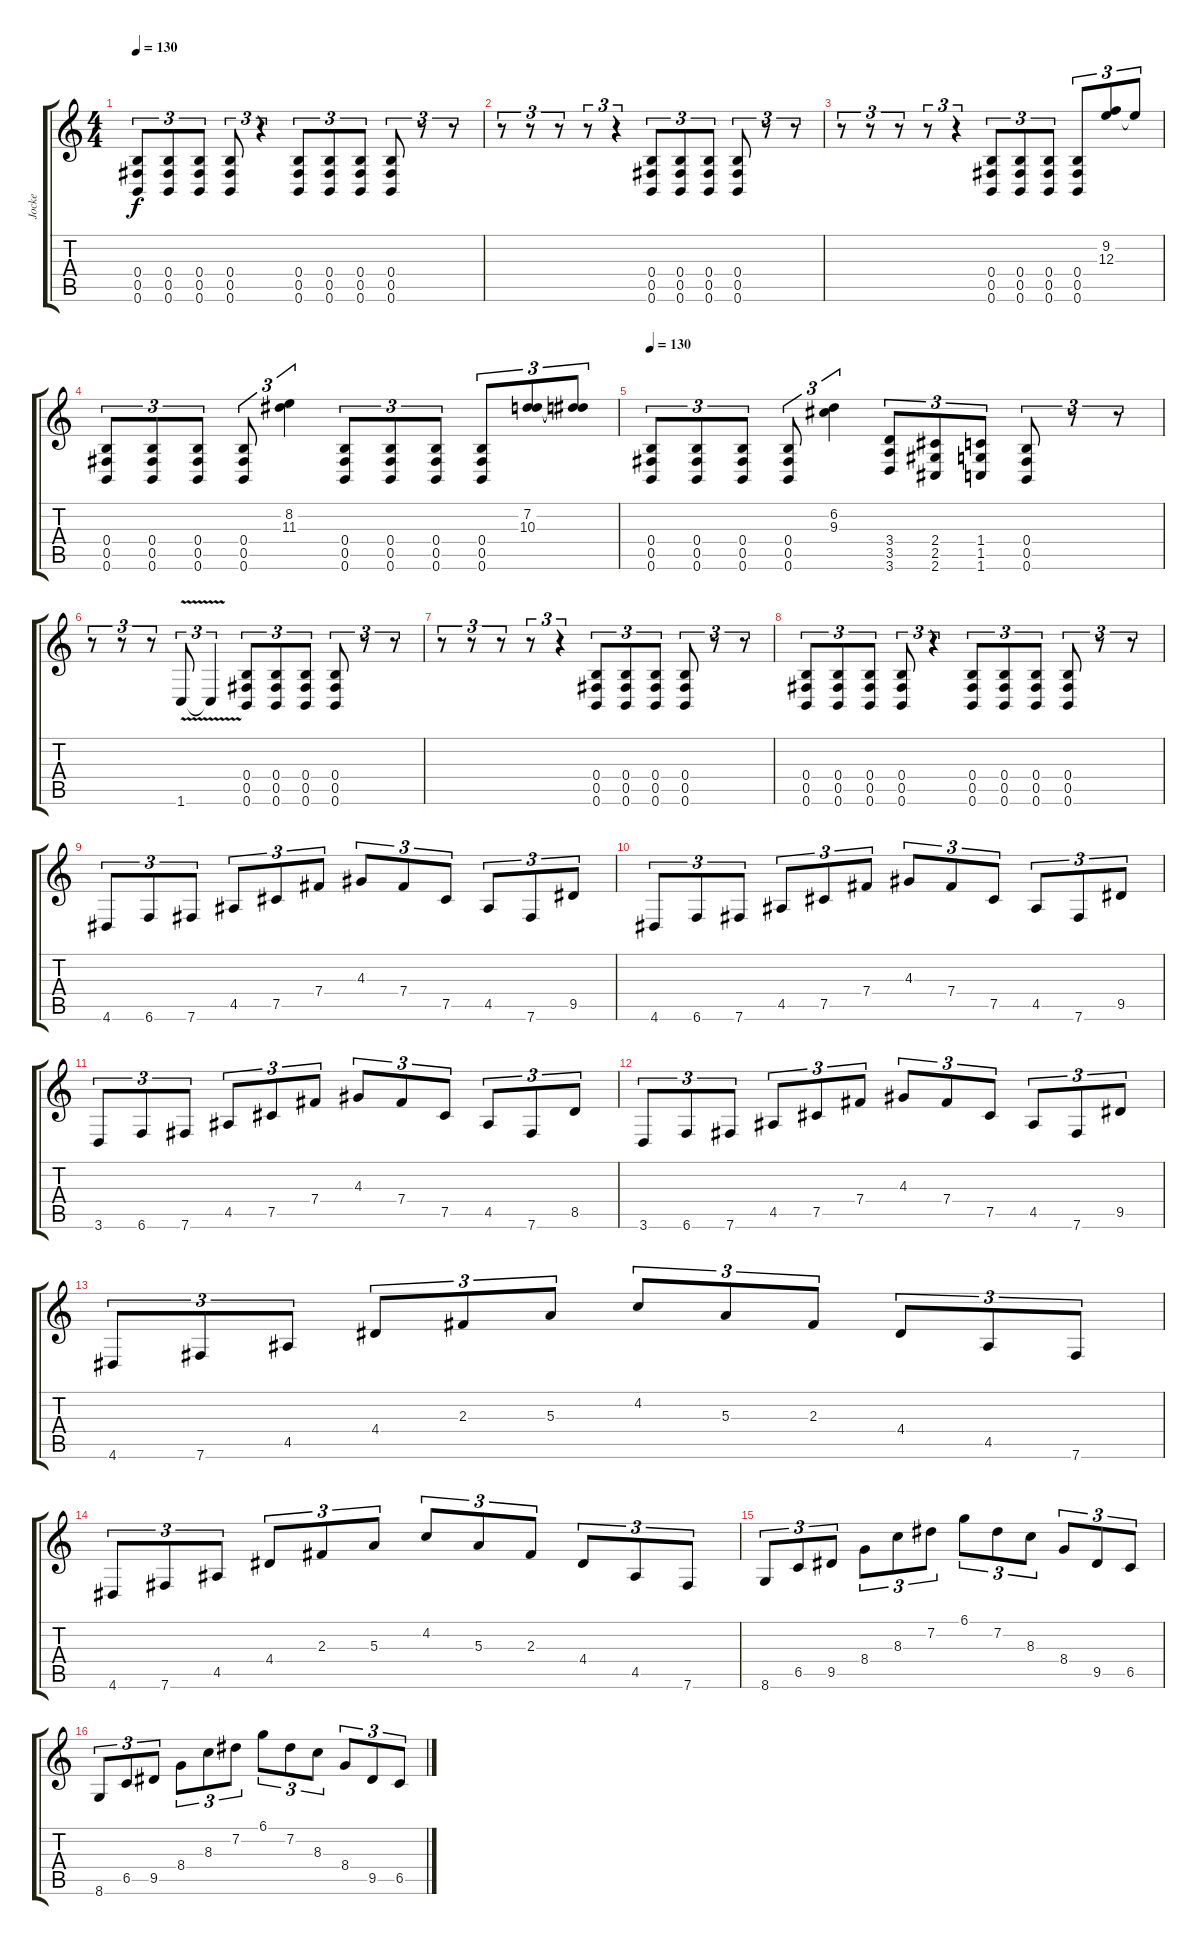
\track ("Jocke" "Jocke") {instrument distortionguitar}
\staff {score tabs}
\tuning (Db4 Ab3 E3 B2 Gb2 B1) {hide}
\ts (4 4)
\tempo 130
\clef g2
\ks c
(0.4 0.5 0.6).8{tu (3 2) dy f} (0.4 0.5 0.6).8{tu (3 2)} (0.4 0.5 0.6).8{tu (3 2)} (0.4 0.5 0.6).8{tu (3 2)} r.4{tu (3 2)} (0.4 0.5 0.6).8{tu (3 2)} (0.4 0.5 0.6).8{tu (3 2)} (0.4 0.5 0.6).8{tu (3 2)} (0.4 0.5 0.6).8{tu (3 2)} r.8{tu (3 2)} r.8{tu (3 2)} |
r.8{tu (3 2)} r.8{tu (3 2)} r.8{tu (3 2)} r.8{tu (3 2)} r.4{tu (3 2)} (0.4 0.5 0.6).8{tu (3 2)} (0.4 0.5 0.6).8{tu (3 2)} (0.4 0.5 0.6).8{tu (3 2)} (0.4 0.5 0.6).8{tu (3 2)} r.8{tu (3 2)} r.8{tu (3 2)} |
r.8{tu (3 2)} r.8{tu (3 2)} r.8{tu (3 2)} r.8{tu (3 2)} r.4{tu (3 2)} (0.4 0.5 0.6).8{tu (3 2)} (0.4 0.5 0.6).8{tu (3 2)} (0.4 0.5 0.6).8{tu (3 2)} (0.4 0.5 0.6).8{tu (3 2)} (9.2 12.3).8{tu (3 2)} 12.3{t}.8{tu (3 2)} |
(0.4 0.5 0.6).8{tu (3 2)} (0.4 0.5 0.6).8{tu (3 2)} (0.4 0.5 0.6).8{tu (3 2)} (0.4 0.5 0.6).8{tu (3 2)} (8.2 11.3).4{tu (3 2)} (0.4 0.5 0.6).8{tu (3 2)} (0.4 0.5 0.6).8{tu (3 2)} (0.4 0.5 0.6).8{tu (3 2)} (0.4 0.5 0.6).8{tu (3 2)} (7.2 10.3).8{tu (3 2)} (7.2{t} 10.3{t}).8{tu (3 2)} |
\tempo 130
(0.4 0.5 0.6).8{tu (3 2)} (0.4 0.5 0.6).8{tu (3 2)} (0.4 0.5 0.6).8{tu (3 2)} (0.4 0.5 0.6).8{tu (3 2)} (6.2 9.3).4{tu (3 2)} (3.4 3.5 3.6).8{tu (3 2)} (2.4 2.5 2.6).8{tu (3 2)} (1.4 1.5 1.6).8{tu (3 2)} (0.4 0.5 0.6).8{tu (3 2)} r.8{tu (3 2)} r.8{tu (3 2)} |
r.8{tu (3 2)} r.8{tu (3 2)} r.8{tu (3 2)} 1.6{v}.8{tu (3 2)} 1.6{t}.4{tu (3 2)} (0.4 0.5 0.6).8{tu (3 2)} (0.4 0.5 0.6).8{tu (3 2)} (0.4 0.5 0.6).8{tu (3 2)} (0.4 0.5 0.6).8{tu (3 2)} r.8{tu (3 2)} r.8{tu (3 2)} |
r.8{tu (3 2)} r.8{tu (3 2)} r.8{tu (3 2)} r.8{tu (3 2)} r.4{tu (3 2)} (0.4 0.5 0.6).8{tu (3 2)} (0.4 0.5 0.6).8{tu (3 2)} (0.4 0.5 0.6).8{tu (3 2)} (0.4 0.5 0.6).8{tu (3 2)} r.8{tu (3 2)} r.8{tu (3 2)} |
(0.4 0.5 0.6).8{tu (3 2)} (0.4 0.5 0.6).8{tu (3 2)} (0.4 0.5 0.6).8{tu (3 2)} (0.4 0.5 0.6).8{tu (3 2)} r.4{tu (3 2)} (0.4 0.5 0.6).8{tu (3 2)} (0.4 0.5 0.6).8{tu (3 2)} (0.4 0.5 0.6).8{tu (3 2)} (0.4 0.5 0.6).8{tu (3 2)} r.8{tu (3 2)} r.8{tu (3 2)} |
4.6.8{tu (3 2)} 6.6.8{tu (3 2)} 7.6.8{tu (3 2)} 4.5.8{tu (3 2)} 7.5.8{tu (3 2)} 7.4.8{tu (3 2)} 4.3.8{tu (3 2)} 7.4.8{tu (3 2)} 7.5.8{tu (3 2)} 4.5.8{tu (3 2)} 7.6.8{tu (3 2)} 9.5.8{tu (3 2)} |
4.6.8{tu (3 2)} 6.6.8{tu (3 2)} 7.6.8{tu (3 2)} 4.5.8{tu (3 2)} 7.5.8{tu (3 2)} 7.4.8{tu (3 2)} 4.3.8{tu (3 2)} 7.4.8{tu (3 2)} 7.5.8{tu (3 2)} 4.5.8{tu (3 2)} 7.6.8{tu (3 2)} 9.5.8{tu (3 2)} |
3.6.8{tu (3 2)} 6.6.8{tu (3 2)} 7.6.8{tu (3 2)} 4.5.8{tu (3 2)} 7.5.8{tu (3 2)} 7.4.8{tu (3 2)} 4.3.8{tu (3 2)} 7.4.8{tu (3 2)} 7.5.8{tu (3 2)} 4.5.8{tu (3 2)} 7.6.8{tu (3 2)} 8.5.8{tu (3 2)} |
3.6.8{tu (3 2)} 6.6.8{tu (3 2)} 7.6.8{tu (3 2)} 4.5.8{tu (3 2)} 7.5.8{tu (3 2)} 7.4.8{tu (3 2)} 4.3.8{tu (3 2)} 7.4.8{tu (3 2)} 7.5.8{tu (3 2)} 4.5.8{tu (3 2)} 7.6.8{tu (3 2)} 9.5.8{tu (3 2)} |
4.6.8{tu (3 2)} 7.6.8{tu (3 2)} 4.5.8{tu (3 2)} 4.4.8{tu (3 2)} 2.3.8{tu (3 2)} 5.3.8{tu (3 2)} 4.2.8{tu (3 2)} 5.3.8{tu (3 2)} 2.3.8{tu (3 2)} 4.4.8{tu (3 2)} 4.5.8{tu (3 2)} 7.6.8{tu (3 2)} |
4.6.8{tu (3 2)} 7.6.8{tu (3 2)} 4.5.8{tu (3 2)} 4.4.8{tu (3 2)} 2.3.8{tu (3 2)} 5.3.8{tu (3 2)} 4.2.8{tu (3 2)} 5.3.8{tu (3 2)} 2.3.8{tu (3 2)} 4.4.8{tu (3 2)} 4.5.8{tu (3 2)} 7.6.8{tu (3 2)} |
8.6.8{tu (3 2)} 6.5.8{tu (3 2)} 9.5.8{tu (3 2)} 8.4.8{tu (3 2)} 8.3.8{tu (3 2)} 7.2.8{tu (3 2)} 6.1.8{tu (3 2)} 7.2.8{tu (3 2)} 8.3.8{tu (3 2)} 8.4.8{tu (3 2)} 9.5.8{tu (3 2)} 6.5.8{tu (3 2)} |
8.6.8{tu (3 2)} 6.5.8{tu (3 2)} 9.5.8{tu (3 2)} 8.4.8{tu (3 2)} 8.3.8{tu (3 2)} 7.2.8{tu (3 2)} 6.1.8{tu (3 2)} 7.2.8{tu (3 2)} 8.3.8{tu (3 2)} 8.4.8{tu (3 2)} 9.5.8{tu (3 2)} 6.5.8{tu (3 2)}
